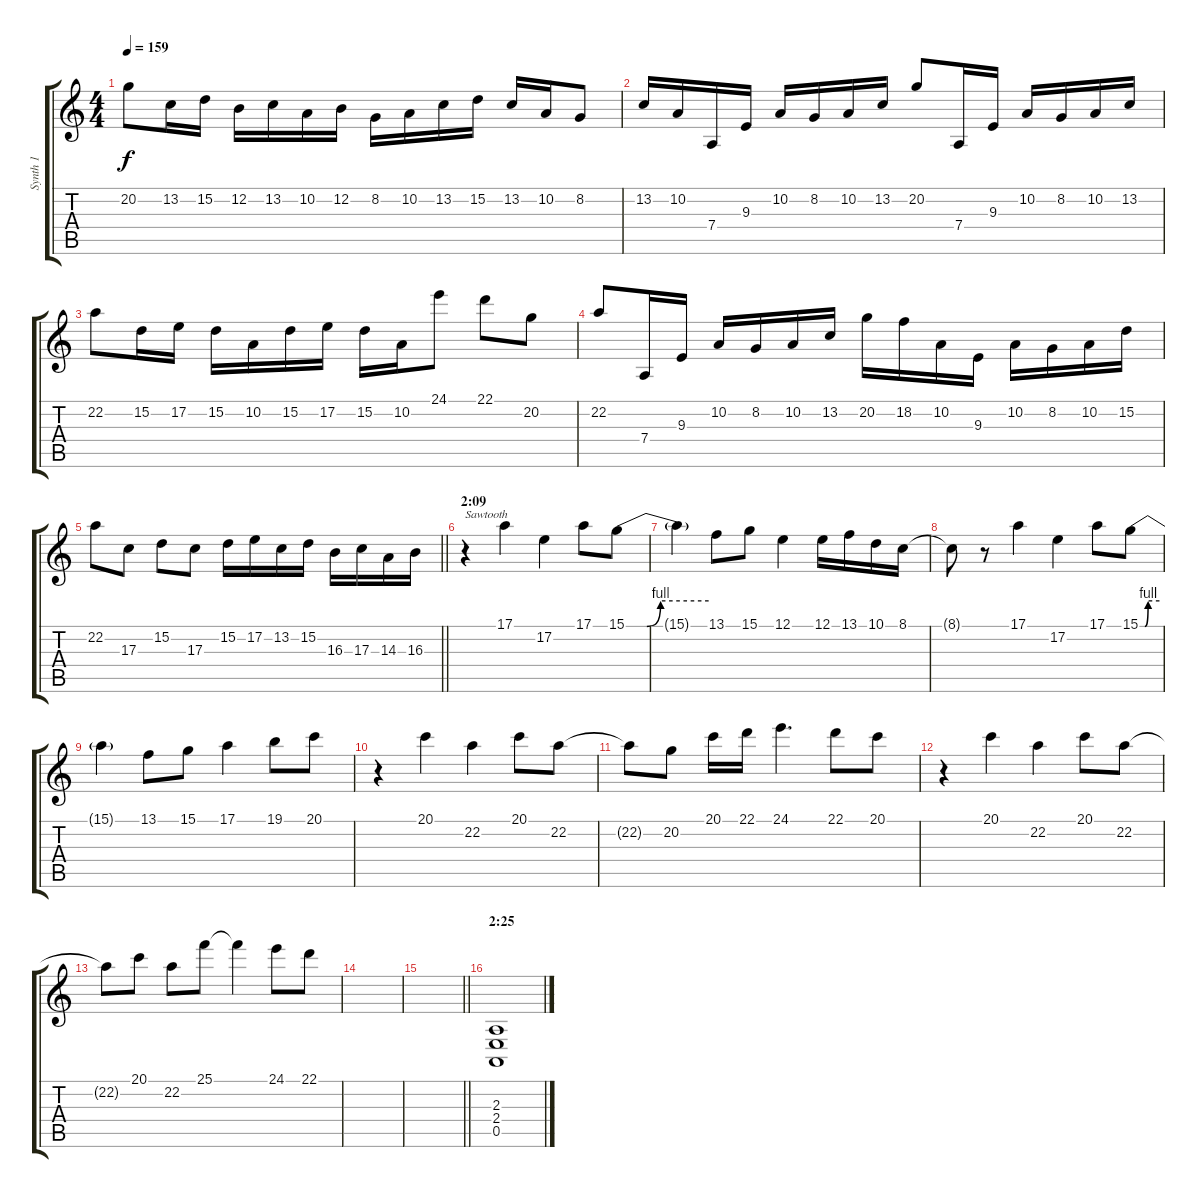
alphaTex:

\track ("Synth 1" "Synth 1") {instrument pad4choir}
\staff {score tabs}
\tuning (E4 B3 G3 D3 A2 E2) {hide}
\ts (4 4)
\tempo 159
\clef g2
\ks c
20.2.8{dy f} 13.2.16 15.2.16 12.2.16 13.2.16 10.2.16 12.2.16 8.2.16 10.2.16 13.2.16 15.2.16 13.2.16 10.2.16 8.2.8 |
13.2.16 10.2.16 7.4.16 9.3.16 10.2.16 8.2.16 10.2.16 13.2.16 20.2.8 7.4.16 9.3.16 10.2.16 8.2.16 10.2.16 13.2.16 |
22.2.8 15.2.16 17.2.16 15.2.16 10.2.16 15.2.16 17.2.16 15.2.16 10.2.16 24.1.8 22.1.8 20.2.8 |
22.2.8 7.4.16 9.3.16 10.2.16 8.2.16 10.2.16 13.2.16 20.2.16 18.2.16 10.2.16 9.3.16 10.2.16 8.2.16 10.2.16 15.2.16 |
\barLineRight lightlight
22.2.8 17.3.8 15.2.8 17.3.8 15.2.16 17.2.16 13.2.16 15.2.16 16.3.16 17.3.16 14.3.16 16.3.16 |
\section ("" "2:09")
r.4{txt "Sawtooth" volume 14 instrument lead2sawtooth} 17.1.4 17.2.4 17.1.8 15.1{be (custom 0 0 15 0 25 4 60 4)}.8 |
15.1{t}.4 13.1.8 15.1.8 12.1.4 12.1.16 13.1.16 10.1.16 8.1.16 |
8.1{t}.8 r.8 17.1.4 17.2.4 17.1.8 15.1{be (custom 0 0 15 0 25 4 60 4)}.8 |
15.1{t}.4 13.1.8 15.1.8 17.1.4 19.1.8 20.1.8 |
r.4 20.1.4 22.2.4 20.1.8 22.2.8 |
22.2{t}.8 20.2.8 20.1.16 22.1.16 24.1.4{d} 22.1.8 20.1.8 |
r.4 20.1.4 22.2.4 20.1.8 22.2.8 |
22.2{t}.8 20.1.8 22.2.8 25.1.8 25.1{t}.4 24.1.8 22.1.8 |
|
\barLineRight lightlight
|
\section ("" "2:25")
(2.3 2.4 0.5).1{volume 8}
